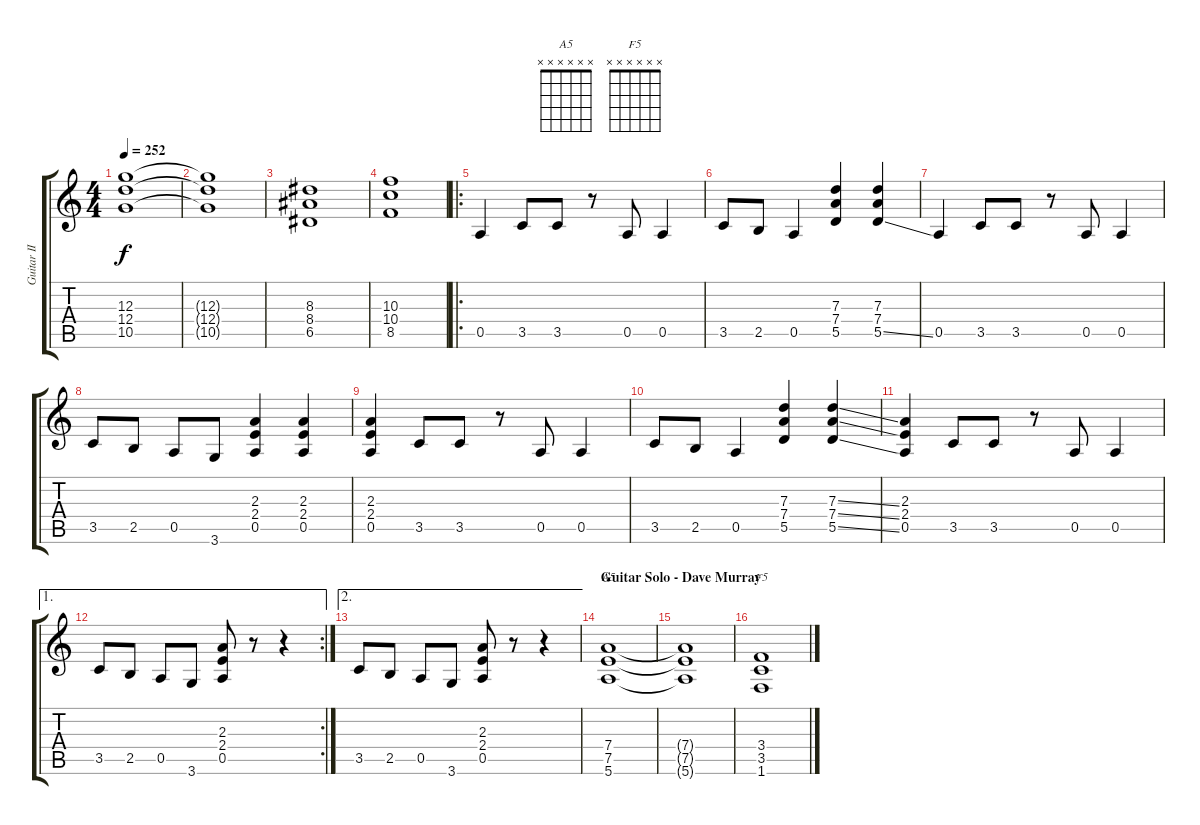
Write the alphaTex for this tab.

\track ("Guitar II" "Guitar II") {instrument distortionguitar}
\staff {score tabs}
\tuning (E4 B3 G3 D3 A2 E2) {hide}
\chord ("A5" x x x x x x) {firstfret 0}
\chord ("F5" x x x x x x) {firstfret 0}
\ts (4 4)
\tempo 252
\clef g2
\ks c
(12.3 12.4 10.5).1{dy f} |
(12.3{t} 12.4{t} 10.5{t}).1 |
(8.3 8.4 6.5).1 |
(10.3 10.4 8.5).1 |
\ro
0.5.4 3.5.8 3.5.8 r.8 0.5.8 0.5.4 |
3.5.8 2.5.8 0.5.4 (7.3 7.4 5.5).4 (7.3 7.4 5.5{ss}).4 |
0.5.4 3.5.8 3.5.8 r.8 0.5.8 0.5.4 |
3.5.8 2.5.8 0.5.8 3.6.8 (2.3 2.4 0.5).4 (2.3 2.4 0.5).4 |
(2.3 2.4 0.5).4 3.5.8 3.5.8 r.8 0.5.8 0.5.4 |
3.5.8 2.5.8 0.5.4 (7.3 7.4 5.5).4 (7.3{ss} 7.4{ss} 5.5{ss}).4 |
(2.3 2.4 0.5).4 3.5.8 3.5.8 r.8 0.5.8 0.5.4 |
\ae 1
\rc 2
3.5.8 2.5.8 0.5.8 3.6.8 (2.3 2.4 0.5).8 r.8 r.4 |
\ae 2
3.5.8 2.5.8 0.5.8 3.6.8 (2.3 2.4 0.5).8 r.8 r.4 |
\section ("" "Guitar Solo - Dave Murray")
(7.4 7.5 5.6).1{ch "A5"} |
(7.4{t} 7.5{t} 5.6{t}).1 |
(3.4 3.5 1.6).1{ch "F5"}
